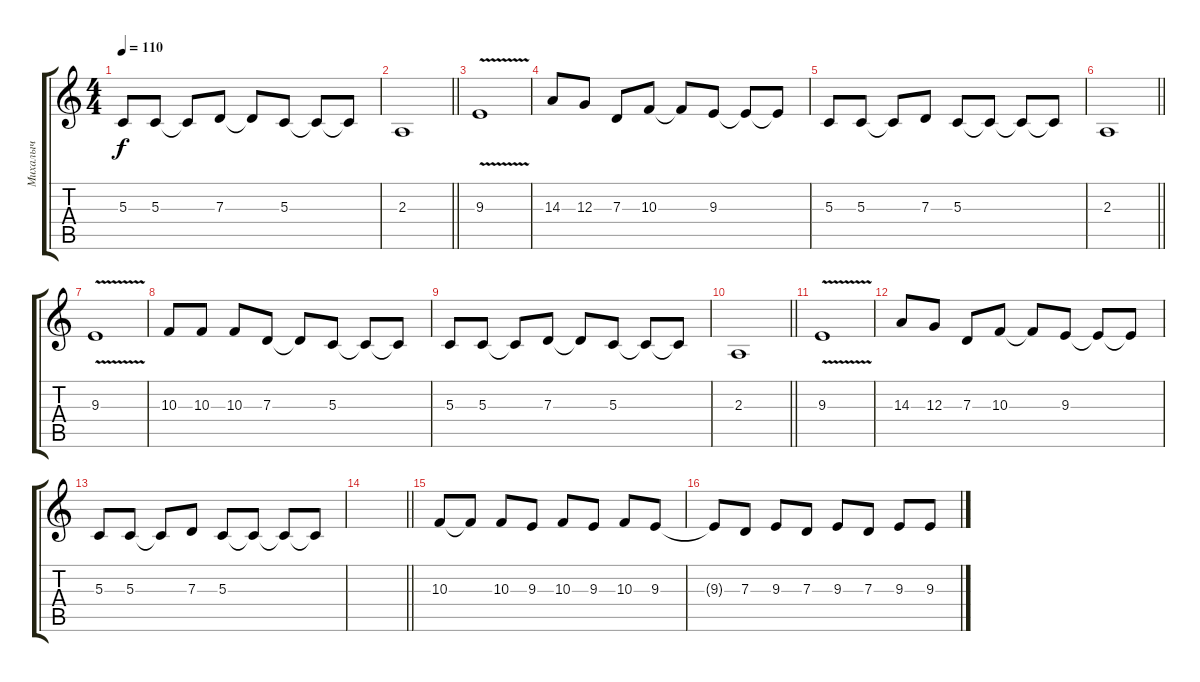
\track ("Михалыч" "Михалыч") {instrument flute}
\staff {score tabs}
\tuning (E4 B3 G3 D3 A2 E2) {hide}
\ts (4 4)
\tempo 110
\clef g2
\ks c
5.3.8{dy f} 5.3.8 5.3{t}.8 7.3.8 7.3{t}.8 5.3.8 5.3{t}.8 5.3{t}.8 |
\barLineRight lightlight
2.3.1 |
9.3{v}.1 |
14.3.8 12.3.8 7.3.8 10.3.8 10.3{t}.8 9.3.8 9.3{t}.8 9.3{t}.8 |
5.3.8 5.3.8 5.3{t}.8 7.3.8 5.3.8 5.3{t}.8 5.3{t}.8 5.3{t}.8 |
\barLineRight lightlight
2.3.1 |
9.3{v}.1{volume 14} |
10.3.8 10.3.8 10.3.8 7.3.8 7.3{t}.8 5.3.8 5.3{t}.8 5.3{t}.8 |
5.3.8 5.3.8 5.3{t}.8 7.3.8 7.3{t}.8 5.3.8 5.3{t}.8 5.3{t}.8 |
\barLineRight lightlight
2.3.1 |
9.3{v}.1 |
14.3.8 12.3.8 7.3.8 10.3.8 10.3{t}.8 9.3.8 9.3{t}.8 9.3{t}.8 |
5.3.8 5.3.8 5.3{t}.8 7.3.8 5.3.8 5.3{t}.8 5.3{t}.8 5.3{t}.8 |
\barLineRight lightlight
|
10.3.8 10.3{t}.8 10.3.8 9.3.8 10.3.8 9.3.8 10.3.8 9.3.8 |
9.3{t}.8 7.3.8 9.3.8 7.3.8 9.3.8 7.3.8 9.3.8 9.3.8
